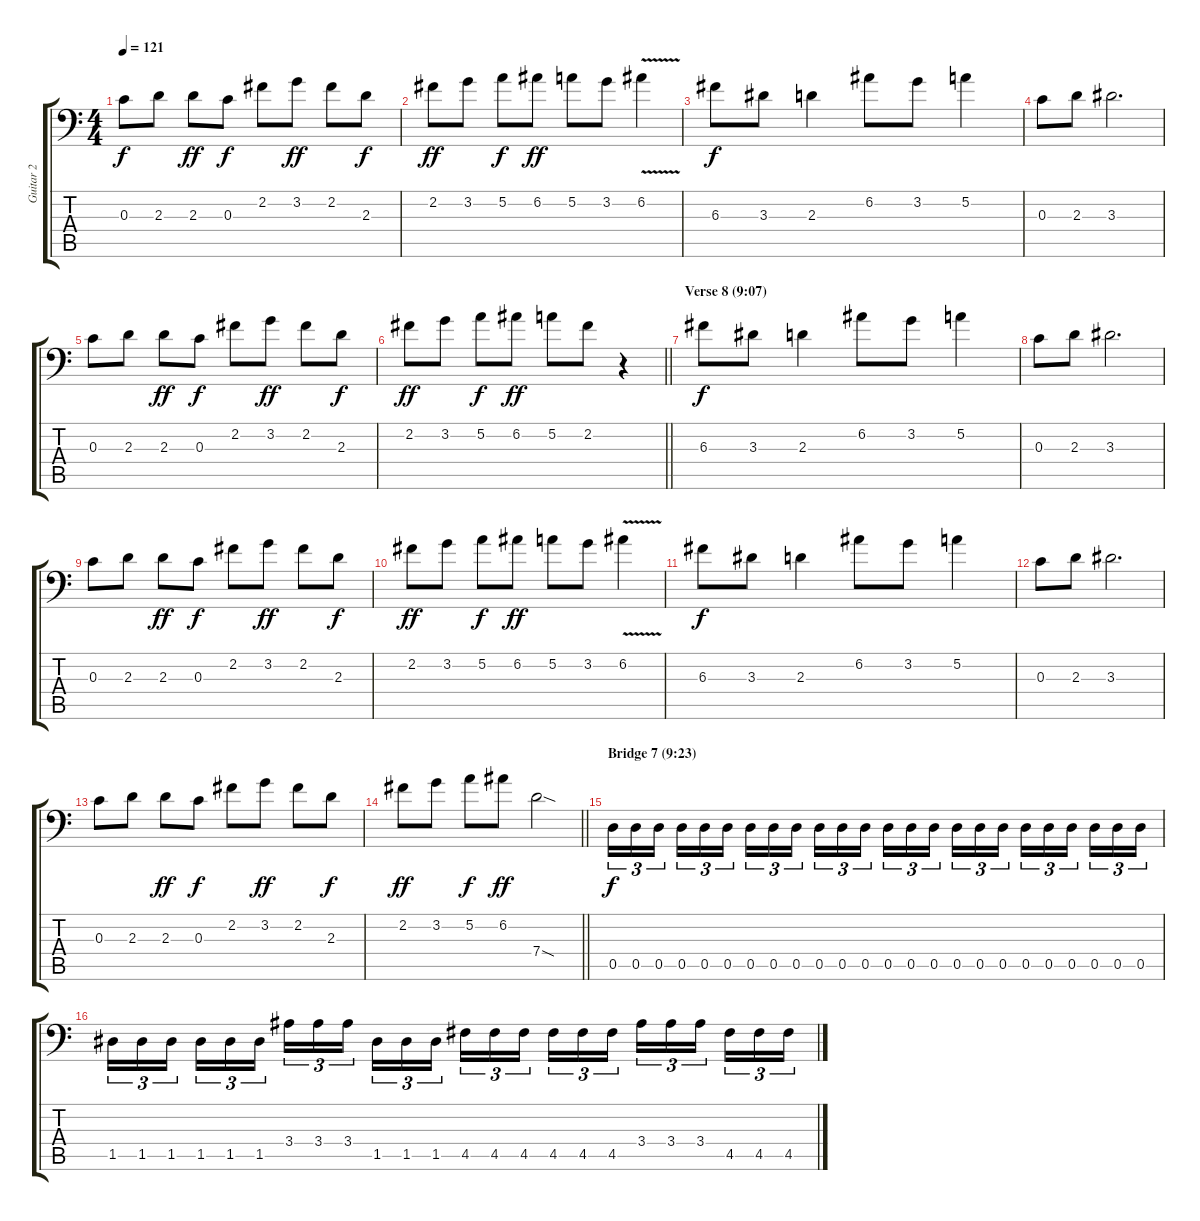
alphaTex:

\track ("Guitar 2" "Guitar 2") {instrument distortionguitar}
\staff {score tabs}
\tuning (A3 E3 C3 G2 D2 A1) {hide}
\ts (4 4)
\tempo 121
\clef f4
\ks c
0.3.8{dy f} 2.3.8 2.3.8{dy ff} 0.3.8{dy f} 2.2.8 3.2.8{dy ff} 2.2.8 2.3.8{dy f} |
2.2.8{dy ff} 3.2.8 5.2.8{dy f} 6.2.8{dy ff} 5.2.8 3.2.8 6.2{v}.4 |
6.3.8{dy f} 3.3.8 2.3.4 6.2.8 3.2.8 5.2.4 |
0.3.8 2.3.8 3.3.2{d} |
0.3.8 2.3.8 2.3.8{dy ff} 0.3.8{dy f} 2.2.8 3.2.8{dy ff} 2.2.8 2.3.8{dy f} |
\barLineRight lightlight
2.2.8{dy ff} 3.2.8 5.2.8{dy f} 6.2.8{dy ff} 5.2.8 2.2.8 r.4 |
\section ("" "Verse 8 (9:07)")
6.3.8{dy f} 3.3.8 2.3.4 6.2.8 3.2.8 5.2.4 |
0.3.8 2.3.8 3.3.2{d} |
0.3.8 2.3.8 2.3.8{dy ff} 0.3.8{dy f} 2.2.8 3.2.8{dy ff} 2.2.8 2.3.8{dy f} |
2.2.8{dy ff} 3.2.8 5.2.8{dy f} 6.2.8{dy ff} 5.2.8 3.2.8 6.2{v}.4 |
6.3.8{dy f} 3.3.8 2.3.4 6.2.8 3.2.8 5.2.4 |
0.3.8 2.3.8 3.3.2{d} |
0.3.8 2.3.8 2.3.8{dy ff} 0.3.8{dy f} 2.2.8 3.2.8{dy ff} 2.2.8 2.3.8{dy f} |
\barLineRight lightlight
2.2.8{dy ff} 3.2.8 5.2.8{dy f} 6.2.8{dy ff} 7.4{sod}.2 |
\section ("" "Bridge 7 (9:23)")
0.5.16{tu (3 2) dy f} 0.5.16{tu (3 2)} 0.5.16{tu (3 2) beam splitsecondary} 0.5.16{tu (3 2)} 0.5.16{tu (3 2)} 0.5.16{tu (3 2)} 0.5.16{tu (3 2)} 0.5.16{tu (3 2)} 0.5.16{tu (3 2) beam splitsecondary} 0.5.16{tu (3 2)} 0.5.16{tu (3 2)} 0.5.16{tu (3 2)} 0.5.16{tu (3 2)} 0.5.16{tu (3 2)} 0.5.16{tu (3 2) beam splitsecondary} 0.5.16{tu (3 2)} 0.5.16{tu (3 2)} 0.5.16{tu (3 2)} 0.5.16{tu (3 2)} 0.5.16{tu (3 2)} 0.5.16{tu (3 2) beam splitsecondary} 0.5.16{tu (3 2)} 0.5.16{tu (3 2)} 0.5.16{tu (3 2)} |
1.5.16{tu (3 2)} 1.5.16{tu (3 2)} 1.5.16{tu (3 2) beam splitsecondary} 1.5.16{tu (3 2)} 1.5.16{tu (3 2)} 1.5.16{tu (3 2)} 3.4.16{tu (3 2)} 3.4.16{tu (3 2)} 3.4.16{tu (3 2) beam splitsecondary} 1.5.16{tu (3 2)} 1.5.16{tu (3 2)} 1.5.16{tu (3 2)} 4.5.16{tu (3 2)} 4.5.16{tu (3 2)} 4.5.16{tu (3 2) beam splitsecondary} 4.5.16{tu (3 2)} 4.5.16{tu (3 2)} 4.5.16{tu (3 2)} 3.4.16{tu (3 2)} 3.4.16{tu (3 2)} 3.4.16{tu (3 2) beam splitsecondary} 4.5.16{tu (3 2)} 4.5.16{tu (3 2)} 4.5.16{tu (3 2)}
